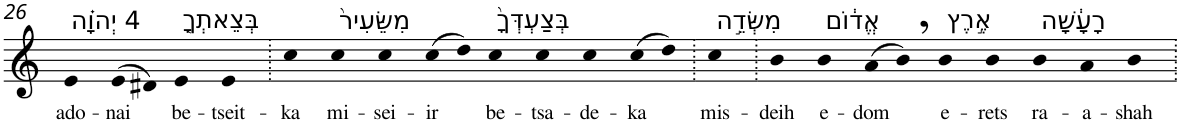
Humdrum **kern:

**kern	**text
*part1	*part1
*staff1	*staff1
*I"Piano	*
*I'Pno	*
!!LO:PB:g=z
*clefG2	*
*k[]	*
=26	=26
!LO:TX:a:t=4 יְהוָ֗ה	!
!	!LO:LY:b
4e	ado-
!	!LO:LY:b
(>8e	-nai
8d#X)	.
!LO:TX:a:t=בְּצֵאתְךָ֤	!
!	!LO:LY:b
4e	be-
!	!LO:LY:b
4e	-tseit-
=27.	=27.
!	!LO:LY:b
4cc	-ka
!LO:TX:a:t=מִשֵּׂעִיר֙	!
!	!LO:LY:b
4cc	mi-
!	!LO:LY:b
4cc	-sei-
!	!LO:LY:b
(>8cc	-ir
8dd)	.
!LO:TX:a:t=בְּצַעְדְּךָ֙	!
!	!LO:LY:b
4cc	be-
!	!LO:LY:b
4cc	-tsa-
!	!LO:LY:b
4cc	-de-
!	!LO:LY:b
(>8cc	-ka
8dd)	.
=28.	=28.
!LO:TX:a:t=מִשְּׂדֵ֣ה	!
!	!LO:LY:b
4cc	mis-
=29.	=29.
!	!LO:LY:b
4b	-deih
!LO:TX:a:t=אֱד֔וֹם	!
!	!LO:LY:b
4b	e-
!	!LO:LY:b
(>8a	-dom
8b,)	.
!LO:TX:a:t=אֶ֣רֶץ	!
!	!LO:LY:b
4b	e-
!	!LO:LY:b
4b	-rets
!LO:TX:a:t=רָעָ֔שָׁה	!
!	!LO:LY:b
4b	ra-
!	!LO:LY:b
4a	-a-
!	!LO:LY:b
4b	-shah
=.	=.
*-	*-
